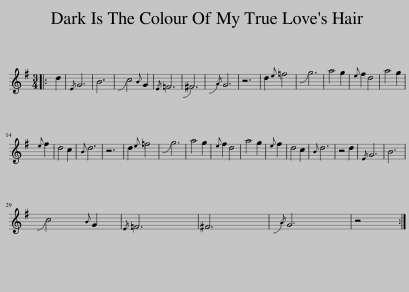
X:1
L:1/8
M:3/4
I:linebreak $
K:G
V:1 treble
V:1
|: d2 |{/E} G6 | B6 | !slide!c4{B} G2 |{/E} =F6 | %5
 !slide!^F6 |{/!slide!A} G6 | z6 | d2{e} =f4 | !slide!g6 | %10
 a4 g2 |{e} f2 d4 | a4 g2 |${e} f2 | d4 c2 | %15
{B} d6 | z6 | d2{e} =f4 | !slide!g6 | a4 g2 | %20
{e} f2 d4 | a4 g2 |{e} f2 | d4 c2 |{B} d6 | %25
 z4 d2 |{/E} G6 | B6 |$ !slide!c4{B} G2 |{/E} =F6 | %30
 ^F6 |{/!slide!A} G6 | z4 :| %33
